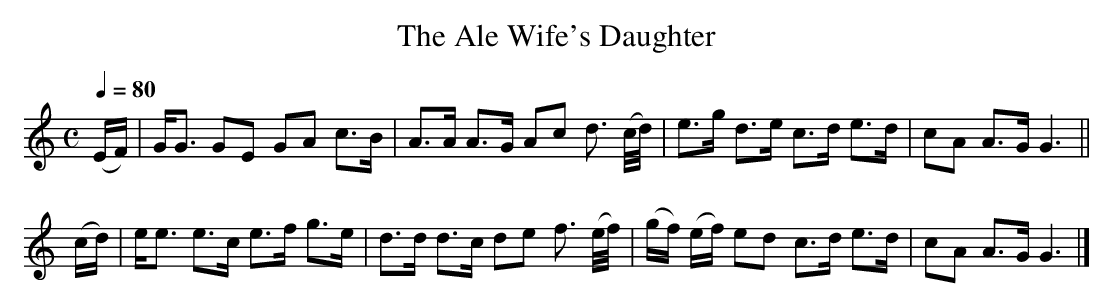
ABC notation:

X:1
T:The Ale Wife's Daughter
M:C
L:1/8
Q:1/4=80
K:G Mixolydian
(E/F/)|G<G GE  GA  c>B|A>A A>G Ac d3/ (c//d//)| e>g          d>e c>d e>d|cA A>G G3||
(c/d/)|e<e e>c e>f g>e|d>d d>c de f3/ (e//f//)|(g/f/) (e/f/) ed  c>d e>d|cA A>G G3|]
